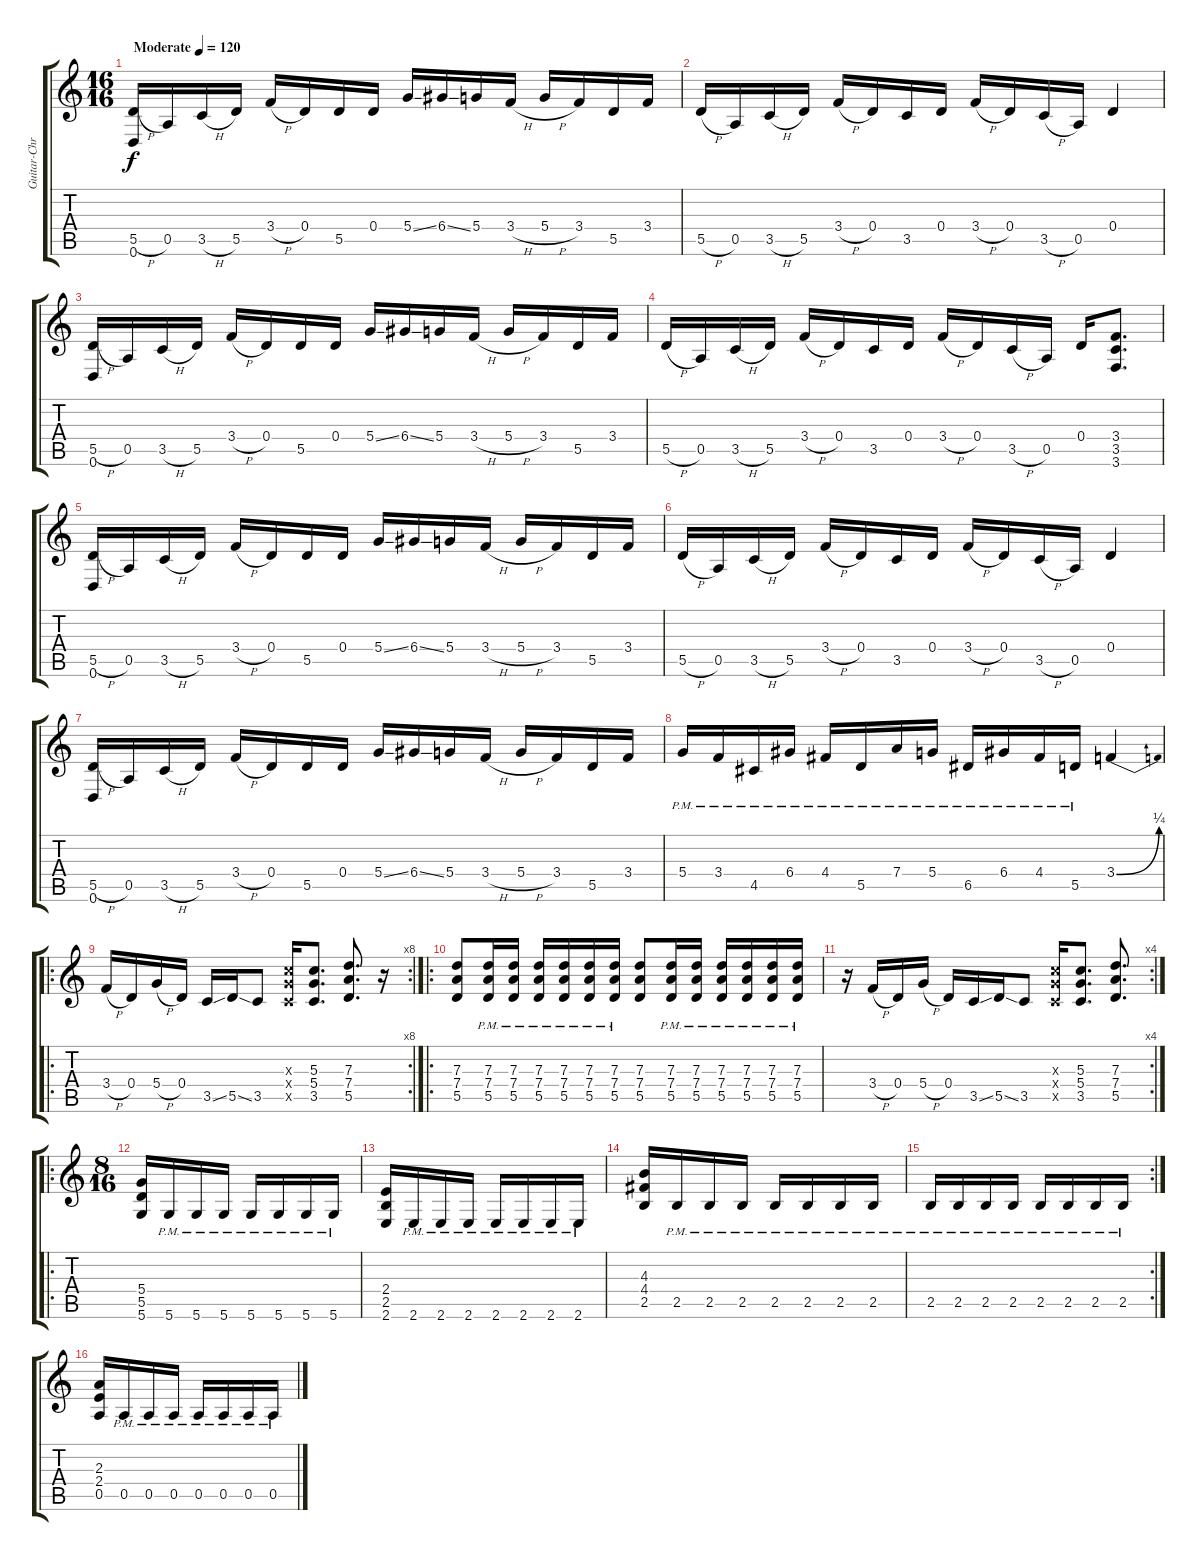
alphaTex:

\track ("Guitar-Chris" "Guitar-Chr") {instrument distortionguitar}
\staff {score tabs}
\tuning (E4 B3 G3 D3 A2 D2) {hide}
\ts (16 16)
\tempo (120 "Moderate")
\clef g2
\ks c
(5.5{h} 0.6).16{dy f instrument distortionguitar} 0.5.16 3.5{h}.16 5.5.16 3.4{h}.16 0.4.16 5.5.16 0.4.16 5.4{ss}.16 6.4{ss}.16 5.4.16 3.4{h}.16 5.4{h}.16 3.4.16 5.5.16 3.4.16 |
5.5{h}.16 0.5.16 3.5{h}.16 5.5.16 3.4{h}.16 0.4.16 3.5.16 0.4.16 3.4{h}.16 0.4.16 3.5{h}.16 0.5.16 0.4.4 |
(5.5{h} 0.6).16 0.5.16 3.5{h}.16 5.5.16 3.4{h}.16 0.4.16 5.5.16 0.4.16 5.4{ss}.16 6.4{ss}.16 5.4.16 3.4{h}.16 5.4{h}.16 3.4.16 5.5.16 3.4.16 |
5.5{h}.16 0.5.16 3.5{h}.16 5.5.16 3.4{h}.16 0.4.16 3.5.16 0.4.16 3.4{h}.16 0.4.16 3.5{h}.16 0.5.16 0.4.16 (3.4 3.5 3.6).8{d} |
(5.5{h} 0.6).16 0.5.16 3.5{h}.16 5.5.16 3.4{h}.16 0.4.16 5.5.16 0.4.16 5.4{ss}.16 6.4{ss}.16 5.4.16 3.4{h}.16 5.4{h}.16 3.4.16 5.5.16 3.4.16 |
5.5{h}.16 0.5.16 3.5{h}.16 5.5.16 3.4{h}.16 0.4.16 3.5.16 0.4.16 3.4{h}.16 0.4.16 3.5{h}.16 0.5.16 0.4.4 |
(5.5{h} 0.6).16 0.5.16 3.5{h}.16 5.5.16 3.4{h}.16 0.4.16 5.5.16 0.4.16 5.4{ss}.16 6.4{ss}.16 5.4.16 3.4{h}.16 5.4{h}.16 3.4.16 5.5.16 3.4.16 |
5.4{pm}.16 3.4{pm}.16 4.5{pm}.16 6.4{pm}.16 4.4{pm}.16 5.5{pm}.16 7.4{pm}.16 5.4{pm}.16 6.5{pm}.16 6.4{pm}.16 4.4{pm}.16 5.5{pm}.16 3.4{be (bend 0 0 60 1)}.4 |
\ro
\rc 8
3.4{h}.16 0.4.16 5.4{h}.16 0.4.16 3.5{ss}.16 5.5{ss}.16 3.5.8 (5.3{x} 5.4{x} 3.5{x}).16 (5.3 5.4 3.5).8{d} (7.3 7.4 5.5).8{d} r.16 |
\ro
(7.3 7.4 5.5).8 (7.3{pm} 7.4{pm} 5.5{pm}).16 (7.3{pm} 7.4{pm} 5.5{pm}).16 (7.3{pm} 7.4{pm} 5.5{pm}).16 (7.3{pm} 7.4{pm} 5.5{pm}).16 (7.3{pm} 7.4{pm} 5.5{pm}).16 (7.3{pm} 7.4{pm} 5.5{pm}).16 (7.3 7.4 5.5).8 (7.3{pm} 7.4{pm} 5.5{pm}).16 (7.3{pm} 7.4{pm} 5.5{pm}).16 (7.3{pm} 7.4{pm} 5.5{pm}).16 (7.3{pm} 7.4{pm} 5.5{pm}).16 (7.3{pm} 7.4{pm} 5.5{pm}).16 (7.3{pm} 7.4 5.5).16 |
\rc 4
r.16 3.4{h}.16 0.4.16 5.4{h}.16 0.4.16 3.5{ss}.16 5.5{ss}.16 3.5.8 (5.3{x} 5.4{x} 3.5{x}).16 (5.3 5.4 3.5).8{d} (7.3 7.4 5.5).8{d} |
\ro
\ts (8 16)
(5.4 5.5 5.6).16 5.6{pm}.16 5.6{pm}.16 5.6{pm}.16 5.6{pm}.16 5.6{pm}.16 5.6{pm}.16 5.6{pm}.16 |
(2.4 2.5 2.6).16 2.6{pm}.16 2.6{pm}.16 2.6{pm}.16 2.6{pm}.16 2.6{pm}.16 2.6{pm}.16 2.6{pm}.16 |
(4.3 4.4 2.5).16 2.5{pm}.16 2.5{pm}.16 2.5{pm}.16 2.5{pm}.16 2.5{pm}.16 2.5{pm}.16 2.5{pm}.16 |
\rc 2
2.5{pm}.16 2.5{pm}.16 2.5{pm}.16 2.5{pm}.16 2.5{pm}.16 2.5{pm}.16 2.5{pm}.16 2.5{pm}.16 |
(2.3 2.4 0.5).16 0.5{pm}.16 0.5{pm}.16 0.5{pm}.16 0.5{pm}.16 0.5{pm}.16 0.5{pm}.16 0.5{pm}.16
